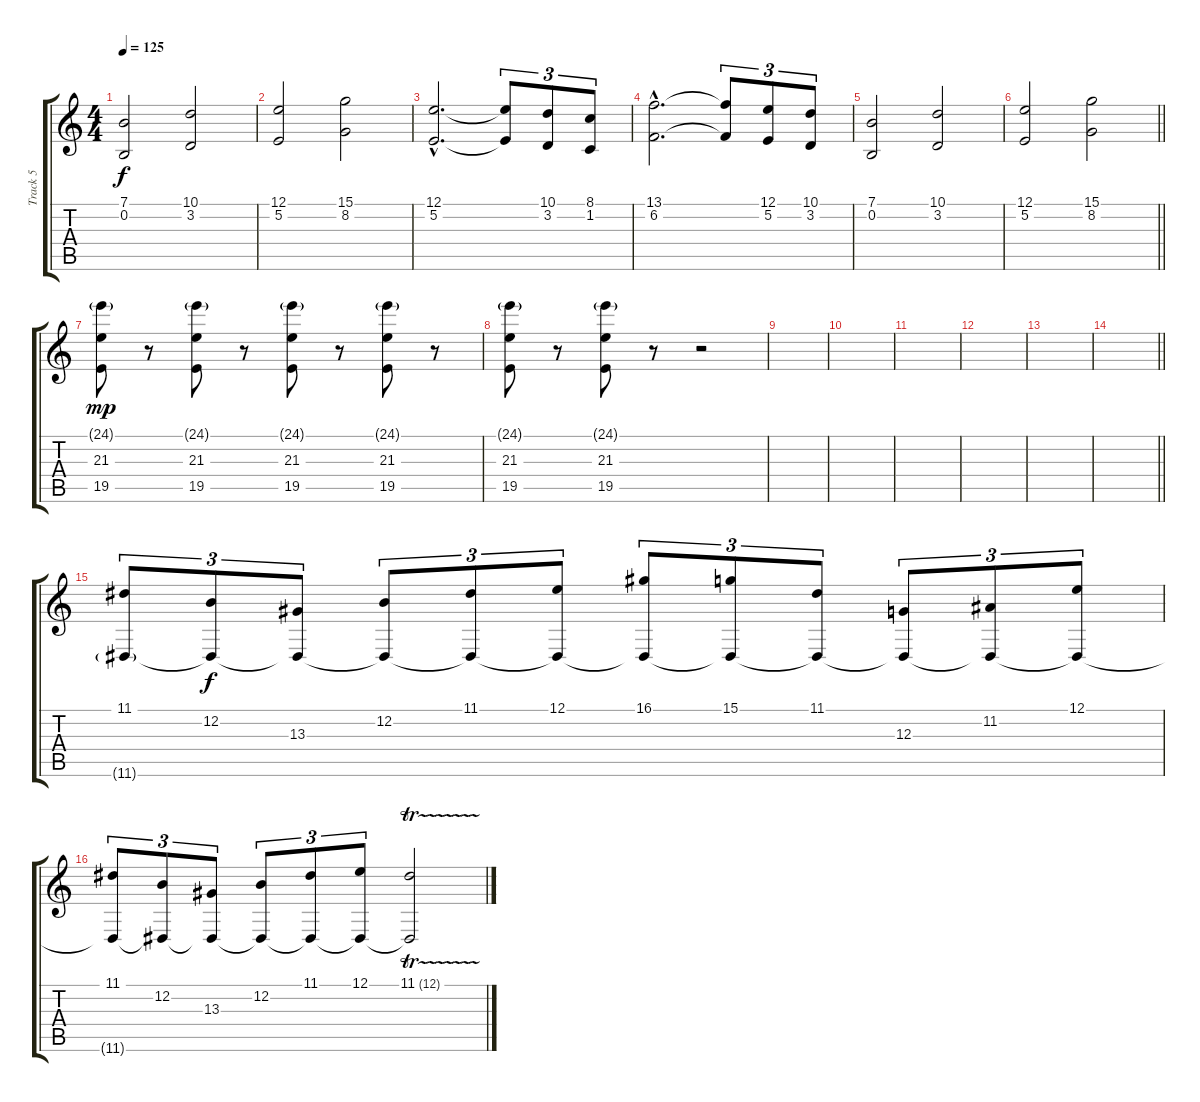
\track ("Track 5" "Track 5") {instrument stringensemble1}
\staff {score tabs}
\tuning (E4 B3 G3 D3 A2 E2) {hide}
\ts (4 4)
\tempo 125
\clef g2
\ks c
(7.1 0.2).2{dy f} (10.1 3.2).2 |
(12.1 5.2).2 (15.1 8.2).2 |
(12.1{hac} 5.2{hac}).2{d} (12.1{t} 5.2{t}).8{tu (3 2)} (10.1 3.2).8{tu (3 2)} (8.1 1.2).8{tu (3 2)} |
(13.1{hac} 6.2{hac}).2{d} (13.1{t} 6.2{t}).8{tu (3 2)} (12.1 5.2).8{tu (3 2)} (10.1 3.2).8{tu (3 2)} |
(7.1 0.2).2 (10.1 3.2).2 |
\barLineRight lightlight
(12.1 5.2).2 (15.1 8.2).2 |
(24.1{g} 21.3 19.5).8{dy mp volume 12} r.8 (24.1{g} 21.3 19.5).8 r.8 (24.1{g} 21.3 19.5).8 r.8 (24.1{g} 21.3 19.5).8 r.8 |
(24.1{g} 21.3 19.5).8 r.8 (24.1{g} 21.3 19.5).8 r.8 r.2 |
|
|
|
|
|
\barLineRight lightlight
|
(11.1 11.6{g}).8{tu (3 2) volume 10 instrument pad1newage} (12.2 11.6{t}).8{tu (3 2) dy f} (13.3 11.6{t}).8{tu (3 2)} (12.2 11.6{t}).8{tu (3 2)} (11.1 11.6{t}).8{tu (3 2)} (12.1 11.6{t}).8{tu (3 2)} (16.1 11.6{t}).8{tu (3 2)} (15.1 11.6{t}).8{tu (3 2)} (11.1 11.6{t}).8{tu (3 2)} (12.3 11.6{t}).8{tu (3 2)} (11.2 11.6{t}).8{tu (3 2)} (12.1 11.6{t}).8{tu (3 2)} |
(11.1 11.6{t}).8{tu (3 2)} (12.2 11.6{t}).8{tu (3 2)} (13.3 11.6{t}).8{tu (3 2)} (12.2 11.6{t}).8{tu (3 2)} (11.1 11.6{t}).8{tu (3 2)} (12.1 11.6{t}).8{tu (3 2)} (11.1{tr (12 32)} 11.6{t}).2
